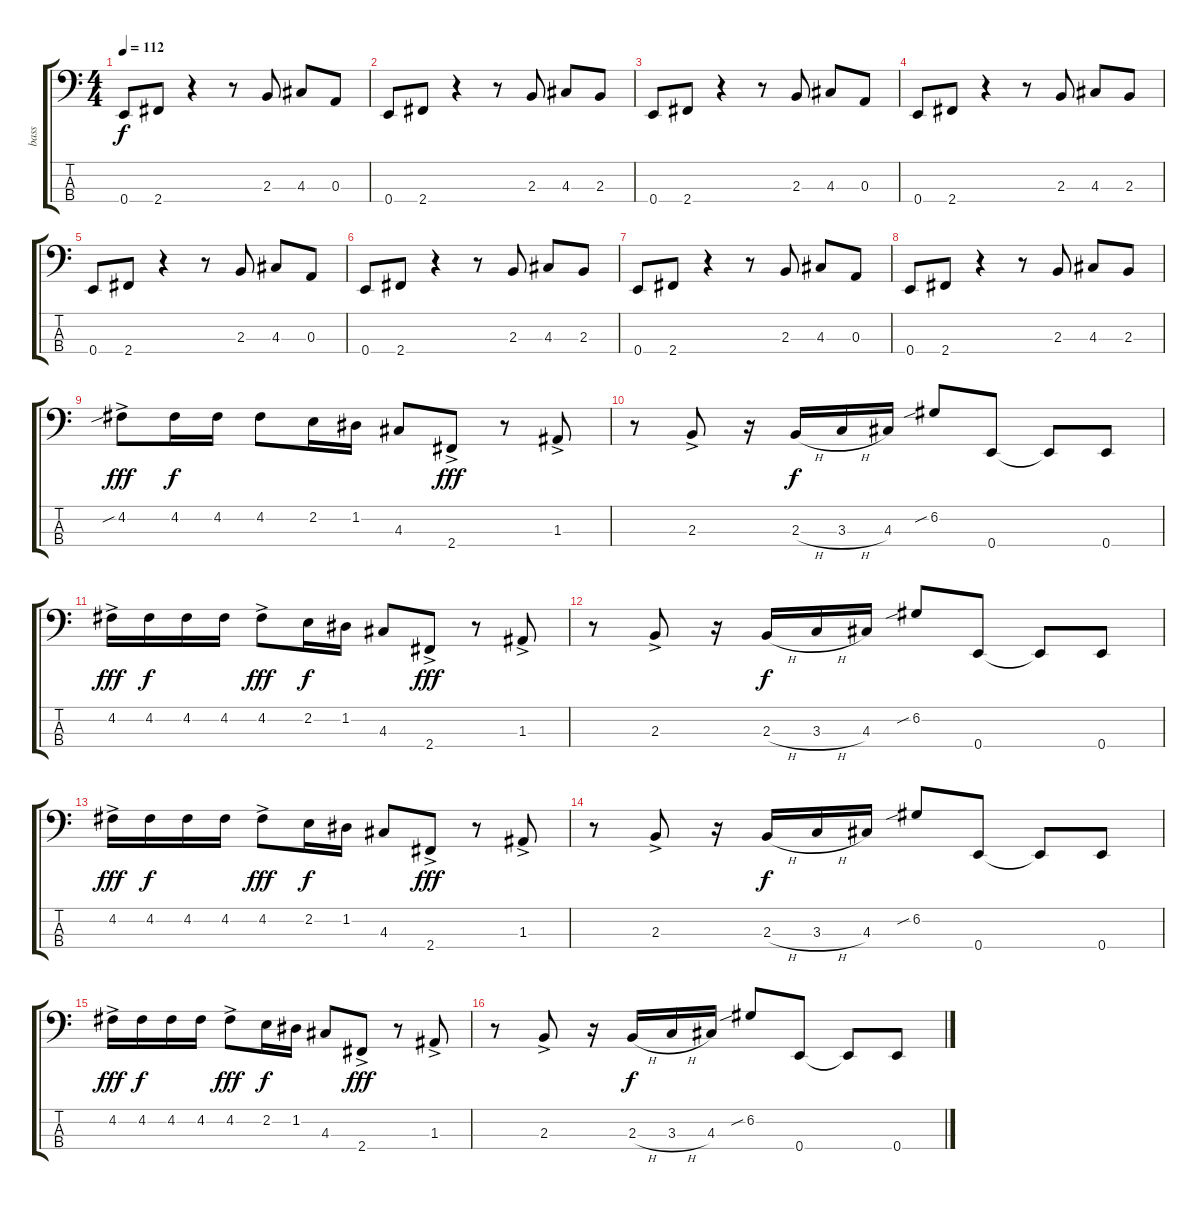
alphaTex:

\track ("bass" "bass") {instrument electricbassfinger}
\staff {score tabs}
\tuning (G2 D2 A1 E1) {hide}
\ts (4 4)
\tempo 112
\clef f4
\ks c
0.4.8{dy f} 2.4.8 r.4 r.8 2.3.8 4.3.8 0.3.8 |
0.4.8 2.4.8 r.4 r.8 2.3.8 4.3.8 2.3.8 |
0.4.8 2.4.8 r.4 r.8 2.3.8 4.3.8 0.3.8 |
0.4.8 2.4.8 r.4 r.8 2.3.8 4.3.8 2.3.8 |
0.4.8 2.4.8 r.4 r.8 2.3.8 4.3.8 0.3.8 |
0.4.8 2.4.8 r.4 r.8 2.3.8 4.3.8 2.3.8 |
0.4.8 2.4.8 r.4 r.8 2.3.8 4.3.8 0.3.8 |
0.4.8 2.4.8 r.4 r.8 2.3.8 4.3.8 2.3.8 |
4.2{sib ac}.8{dy fff} 4.2.16{dy f} 4.2.16 4.2.8 2.2.16 1.2.16 4.3.8 2.4{ac}.8{dy fff} r.8 1.3{ac}.8 |
r.8 2.3{ac}.8 r.16 2.3{h}.16{dy f} 3.3{h}.16 4.3.16 6.2{sib}.8 0.4.8 0.4{t}.8 0.4.8 |
4.2{ac}.16{dy fff} 4.2.16{dy f} 4.2.16 4.2.16 4.2{ac}.8{dy fff} 2.2.16{dy f} 1.2.16 4.3.8 2.4{ac}.8{dy fff} r.8 1.3{ac}.8 |
r.8 2.3{ac}.8 r.16 2.3{h}.16{dy f} 3.3{h}.16 4.3.16 6.2{sib}.8 0.4.8 0.4{t}.8 0.4.8 |
4.2{ac}.16{dy fff} 4.2.16{dy f} 4.2.16 4.2.16 4.2{ac}.8{dy fff} 2.2.16{dy f} 1.2.16 4.3.8 2.4{ac}.8{dy fff} r.8 1.3{ac}.8 |
r.8 2.3{ac}.8 r.16 2.3{h}.16{dy f} 3.3{h}.16 4.3.16 6.2{sib}.8 0.4.8 0.4{t}.8 0.4.8 |
4.2{ac}.16{dy fff} 4.2.16{dy f} 4.2.16 4.2.16 4.2{ac}.8{dy fff} 2.2.16{dy f} 1.2.16 4.3.8 2.4{ac}.8{dy fff} r.8 1.3{ac}.8 |
r.8 2.3{ac}.8 r.16 2.3{h}.16{dy f} 3.3{h}.16 4.3.16 6.2{sib}.8 0.4.8 0.4{t}.8 0.4.8
